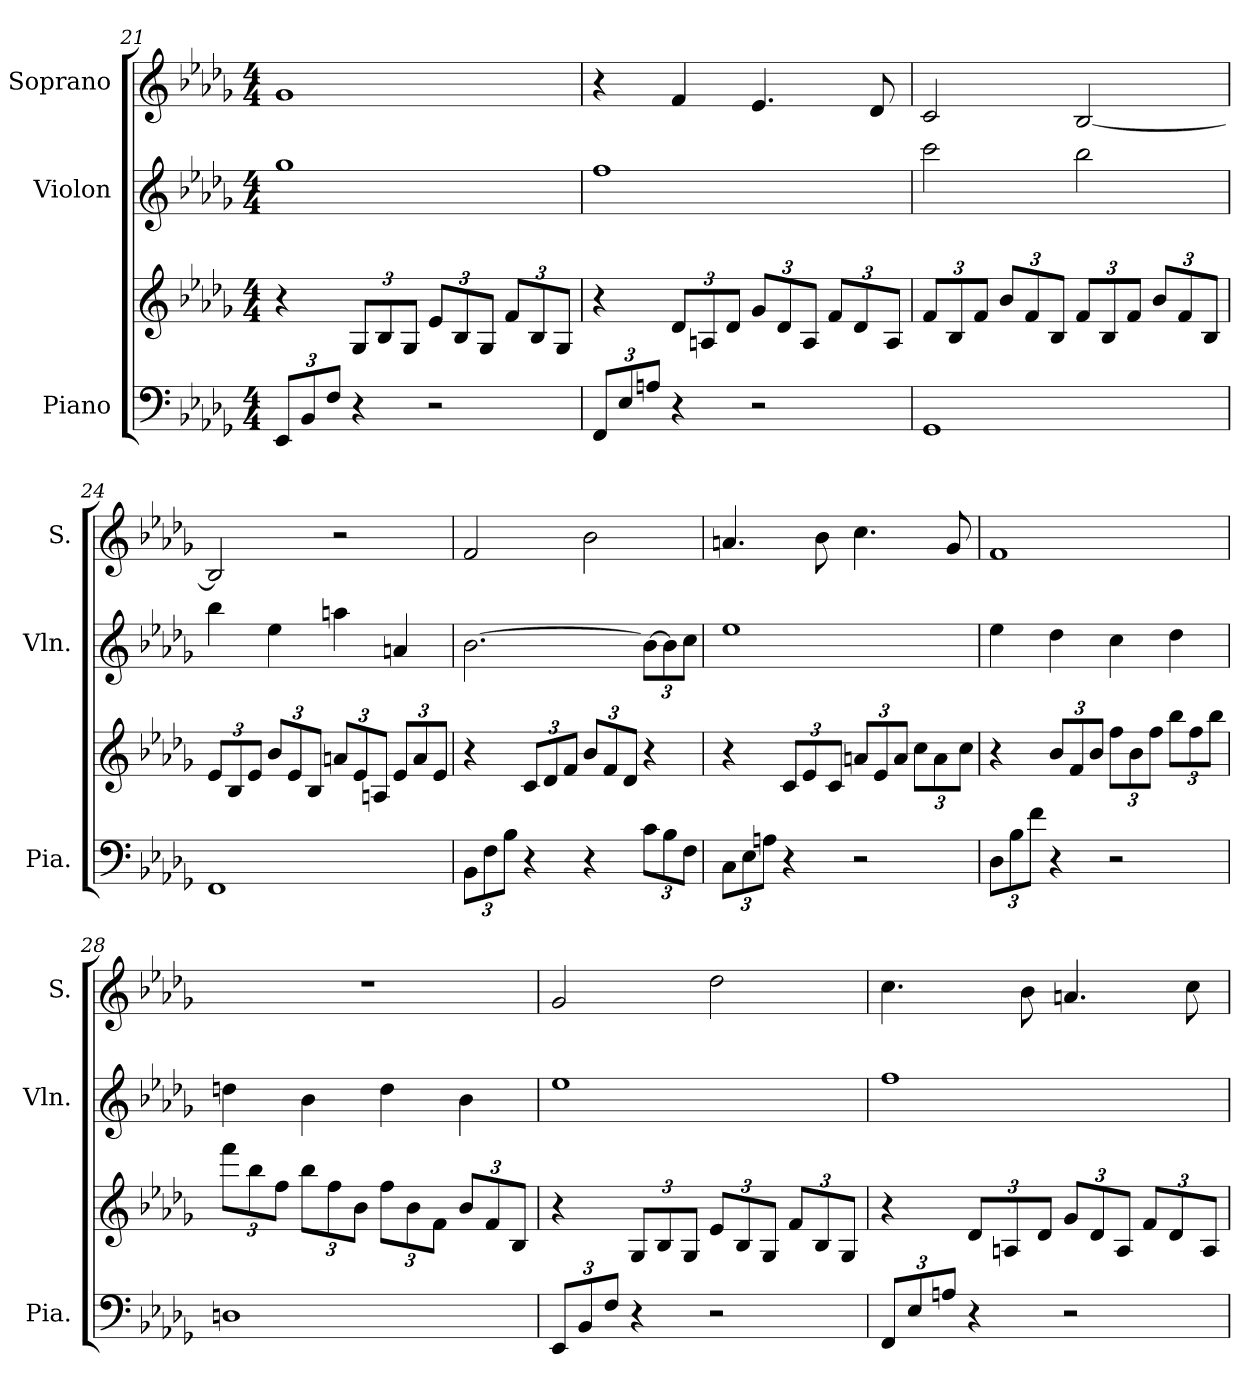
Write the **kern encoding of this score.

**kern	**kern	**kern	**kern
*part3	*part3	*part2	*part1
*staff4	*staff3	*staff2	*staff1
*I"Piano	*	*I"Violon	*I"Soprano
*I'Pia.	*	*I'Vln.	*I'S.
*clefF4	*clefG2	*clefG2	*clefG2
*k[b-e-a-d-g-]	*k[b-e-a-d-g-]	*k[b-e-a-d-g-]	*k[b-e-a-d-g-]
*M4/4	*M4/4	*M4/4	*M4/4
*Xbrackettup	*	*	*
=21	=21	=21	=21
12EE-/L	4r	1gg-	1g-
12BB-/	.	.	.
12F/J	.	.	.
*	*Xbrackettup	*	*
4r	12G-/L	.	.
.	12B-/	.	.
.	12G-/J	.	.
2r	12e-/L	.	.
.	12B-/	.	.
.	12G-/J	.	.
.	12f/L	.	.
.	12B-/	.	.
.	12G-/J	.	.
!!LO:LB:g=z
=22	=22	=22	=22
12FF/L	4r	1ff	4r
12E-/	.	.	.
12An/J	.	.	.
4r	12d-/L	.	4f/
.	12An/	.	.
.	12d-/J	.	.
2r	12g-/L	.	4.e-/
.	12d-/	.	.
.	12A/J	.	.
.	12f/L	.	.
.	12d-/	.	.
.	.	.	8d-/
.	12A/J	.	.
=23	=23	=23	=23
1GG-	12f/L	2ccc\	2c/
.	12B-/	.	.
.	12f/J	.	.
.	12b-/L	.	.
.	12f/	.	.
.	12B-/J	.	.
.	12f/L	2bb-\	[2B-/
.	12B-/	.	.
.	12f/J	.	.
.	12b-/L	.	.
.	12f/	.	.
.	12B-/J	.	.
=24	=24	=24	=24
1FF	12e-/L	4bb-\	2B-/]
.	12B-/	.	.
.	12e-/J	.	.
.	12b-/L	4ee-\	.
.	12e-/	.	.
.	12B-/J	.	.
.	12an/L	4aan\	2r
.	12e-/	.	.
.	12An/J	.	.
.	12e-/L	4an/	.
.	12a/	.	.
.	12e-/J	.	.
!!LO:LB:g=z
=25	=25	=25	=25
12BB-\L	4r	[2.b-\	2f/
12F\	.	.	.
12B-\J	.	.	.
4r	12c/L	.	.
.	12d-/	.	.
.	12f/J	.	.
4r	12b-/L	.	2b-\
.	12f/	.	.
.	12d-/J	.	.
*	*	*Xbrackettup	*
12c\L	4r	12b-\L_	.
12B-\	.	12b-\]	.
12F\J	.	12cc\J	.
=26	=26	=26	=26
12C\L	4r	1ee-	4.an/
12E-\	.	.	.
12An\J	.	.	.
4r	12c/L	.	.
.	12e-/	.	.
.	.	.	8b-\
.	12c/J	.	.
2r	12an/L	.	4.cc\
.	12e-/	.	.
.	12a/J	.	.
.	12cc\L	.	.
.	12a\	.	.
.	.	.	8g-/
.	12cc\J	.	.
=27	=27	=27	=27
12D-\L	4r	4ee-\	1f
12B-\	.	.	.
12f\J	.	.	.
4r	12b-/L	4dd-\	.
.	12f/	.	.
.	12b-/J	.	.
2r	12ff\L	4cc\	.
.	12b-\	.	.
.	12ff\J	.	.
.	12bb-\L	4dd-\	.
.	12ff\	.	.
.	12bb-\J	.	.
!!LO:PB:g=z
=28	=28	=28	=28
1Dn	12fff\L	4ddn\	1r
.	12bb-\	.	.
.	12ff\J	.	.
.	12bb-\L	4b-\	.
.	12ff\	.	.
.	12b-\J	.	.
.	12ff\L	4dd\	.
.	12b-\	.	.
.	12f\J	.	.
.	12b-/L	4b-\	.
.	12f/	.	.
.	12B-/J	.	.
=29	=29	=29	=29
12EE-/L	4r	1ee-	2g-/
12BB-/	.	.	.
12F/J	.	.	.
4r	12G-/L	.	.
.	12B-/	.	.
.	12G-/J	.	.
2r	12e-/L	.	2dd-\
.	12B-/	.	.
.	12G-/J	.	.
.	12f/L	.	.
.	12B-/	.	.
.	12G-/J	.	.
!!LO:LB:g=z
=30	=30	=30	=30
12FF/L	4r	1ff	4.cc\
12E-/	.	.	.
12An/J	.	.	.
4r	12d-/L	.	.
.	12An/	.	.
.	.	.	8b-\
.	12d-/J	.	.
2r	12g-/L	.	4.an/
.	12d-/	.	.
.	12A/J	.	.
.	12f/L	.	.
.	12d-/	.	.
.	.	.	8cc\
.	12A/J	.	.
=	=	=	=
*-	*-	*-	*-
